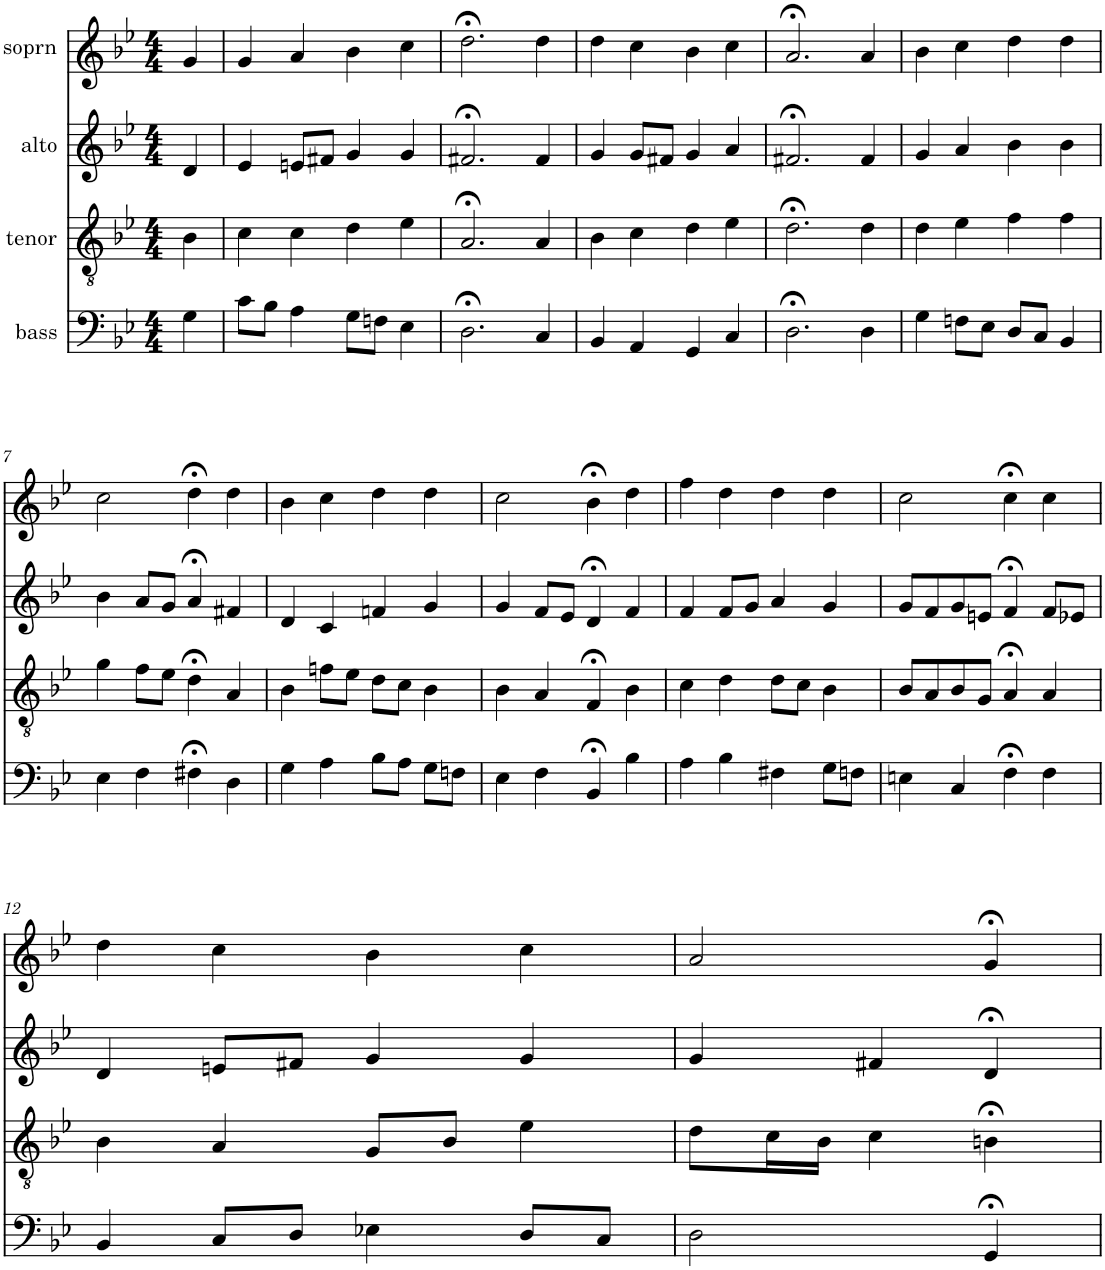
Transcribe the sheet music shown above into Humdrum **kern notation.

**kern	**kern	**kern	**kern
*part4	*part3	*part2	*part1
*staff4	*staff3	*staff2	*staff1
*I"bass	*I"tenor	*I"alto	*I"soprn
*clefF4	*clefGv2	*clefG2	*clefG2
*k[b-e-]	*k[b-e-]	*k[b-e-]	*k[b-e-]
*g:	*g:	*g:	*g:
*M4/4	*M4/4	*M4/4	*M4/4
=1	=1	=1	=1
4G\	4B-\	4d/	4g/
=2	=2	=2	=2
8c\L	4c\	4e-/	4g/
8B-\J	.	.	.
4A\	4c\	8en/L	4a/
.	.	8f#X/J	.
8G\L	4d\	4g/	4b-\
8Fn\J	.	.	.
4E-\	4e-\	4g/	4cc\
=3	=3	=3	=3
2.D;<\	2.A;</	2.f#X;</	2.dd;<\
4C/	4A/	4f#/	4dd\
=4	=4	=4	=4
4BB-/	4B-\	4g/	4dd\
4AA/	4c\	8g/L	4cc\
.	.	8f#X/J	.
4GG/	4d\	4g/	4b-\
4C/	4e-\	4a/	4cc\
=5	=5	=5	=5
2.D;<\	2.d;<\	2.f#X;</	2.a;</
4D\	4d\	4f#/	4a/
=6	=6	=6	=6
4G\	4d\	4g/	4b-\
8Fn\L	4e-\	4a/	4cc\
8E-\J	.	.	.
8D/L	4f\	4b-\	4dd\
8C/J	.	.	.
4BB-/	4f\	4b-\	4dd\
!!LO:LB:g=z
=7	=7	=7	=7
4E-\	4g\	4b-\	2cc\
4F\	8f\L	8a/L	.
.	8e-\J	8g/J	.
4F#X;<\	4d;<\	4a;</	4dd;<\
4D\	4A/	4f#X/	4dd\
=8	=8	=8	=8
4G\	4B-\	4d/	4b-\
4A\	8fn\L	4c/	4cc\
.	8e-\J	.	.
8B-\L	8d\L	4fn/	4dd\
8A\J	8c\J	.	.
8G\L	4B-\	4g/	4dd\
8Fn\J	.	.	.
=9	=9	=9	=9
4E-\	4B-\	4g/	2cc\
4F\	4A/	8f/L	.
.	.	8e-/J	.
4BB-;</	4F;</	4d;</	4b-;<\
4B-\	4B-\	4f/	4dd\
=10	=10	=10	=10
4A\	4c\	4f/	4ff\
4B-\	4d\	8f/L	4dd\
.	.	8g/J	.
4F#X\	8d\L	4a/	4dd\
.	8c\J	.	.
8G\L	4B-\	4g/	4dd\
8Fn\J	.	.	.
=11	=11	=11	=11
4En\	8B-/L	8g/L	2cc\
.	8A/	8f/	.
4C/	8B-/	8g/	.
.	8G/J	8en/J	.
4F;<\	4A;</	4f;</	4cc;<\
4F\	4A/	8f/L	4cc\
.	.	8e-X/J	.
!!LO:LB:g=z
=12	=12	=12	=12
4BB-/	4B-\	4d/	4dd\
8C/L	4A/	8en/L	4cc\
8D/J	.	8f#X/J	.
4E-X\	8G/L	4g/	4b-\
.	8B-/J	.	.
8D/L	4e-\	4g/	4cc\
8C/J	.	.	.
=13	=13	=13	=13
2D\	8d\L	4g/	2a/
.	16c\L	.	.
.	16B-\JJ	.	.
.	4c\	4f#X/	.
4GG;</	4Bn;<\	4d;</	4g;</
=	=	=	=
*-	*-	*-	*-
